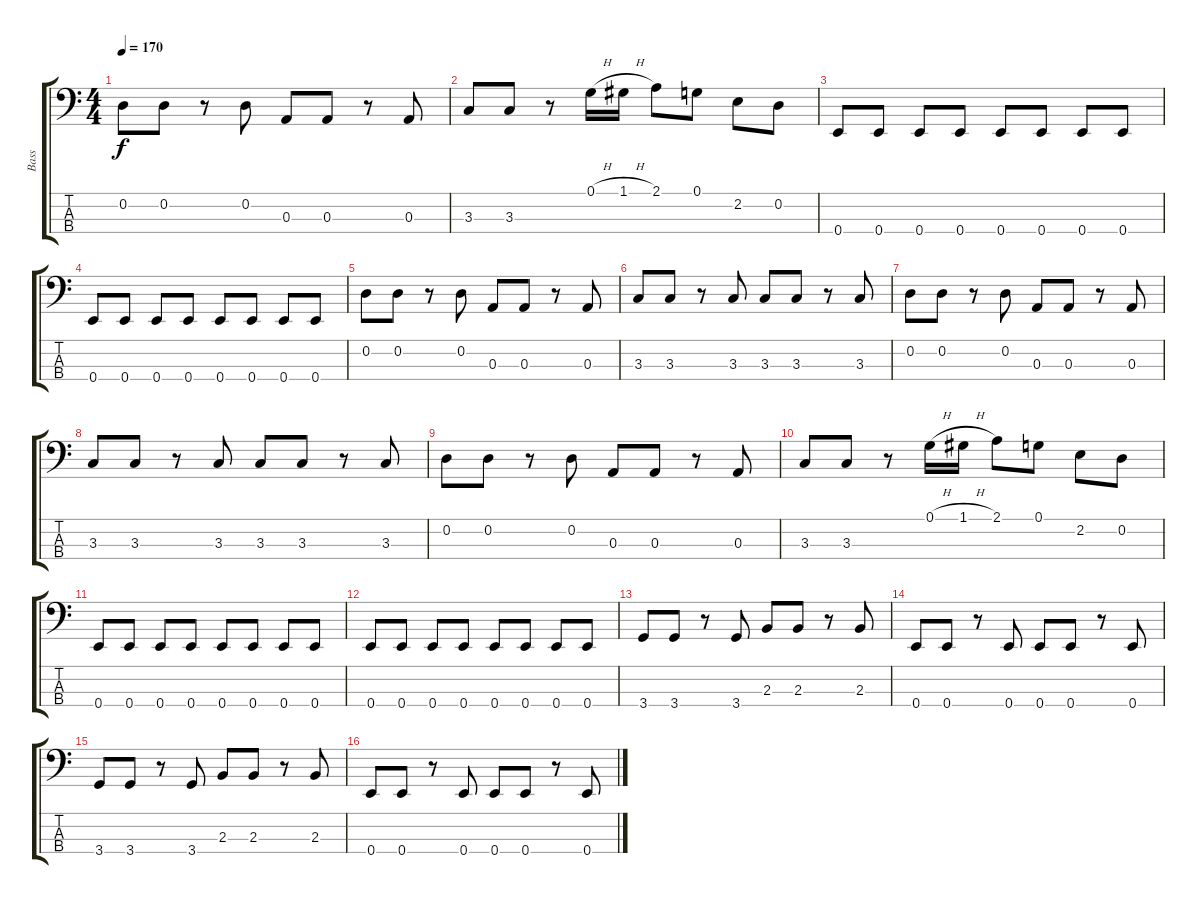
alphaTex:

\track ("Bass" "Bass") {instrument electricbasspick}
\staff {score tabs}
\tuning (G2 D2 A1 E1) {hide}
\ts (4 4)
\tempo 170
\clef f4
\ks c
0.2.8{dy f} 0.2.8 r.8 0.2.8 0.3.8 0.3.8 r.8 0.3.8 |
3.3.8 3.3.8 r.8 0.1{h}.16 1.1{h}.16 2.1.8 0.1.8 2.2.8 0.2.8 |
0.4.8 0.4.8 0.4.8 0.4.8 0.4.8 0.4.8 0.4.8 0.4.8 |
0.4.8 0.4.8 0.4.8 0.4.8 0.4.8 0.4.8 0.4.8 0.4.8 |
0.2.8 0.2.8 r.8 0.2.8 0.3.8 0.3.8 r.8 0.3.8 |
3.3.8 3.3.8 r.8 3.3.8 3.3.8 3.3.8 r.8 3.3.8 |
0.2.8 0.2.8 r.8 0.2.8 0.3.8 0.3.8 r.8 0.3.8 |
3.3.8 3.3.8 r.8 3.3.8 3.3.8 3.3.8 r.8 3.3.8 |
0.2.8 0.2.8 r.8 0.2.8 0.3.8 0.3.8 r.8 0.3.8 |
3.3.8 3.3.8 r.8 0.1{h}.16 1.1{h}.16 2.1.8 0.1.8 2.2.8 0.2.8 |
0.4.8 0.4.8 0.4.8 0.4.8 0.4.8 0.4.8 0.4.8 0.4.8 |
0.4.8 0.4.8 0.4.8 0.4.8 0.4.8 0.4.8 0.4.8 0.4.8 |
3.4.8 3.4.8 r.8 3.4.8 2.3.8 2.3.8 r.8 2.3.8 |
0.4.8 0.4.8 r.8 0.4.8 0.4.8 0.4.8 r.8 0.4.8 |
3.4.8 3.4.8 r.8 3.4.8 2.3.8 2.3.8 r.8 2.3.8 |
0.4.8 0.4.8 r.8 0.4.8 0.4.8 0.4.8 r.8 0.4.8
